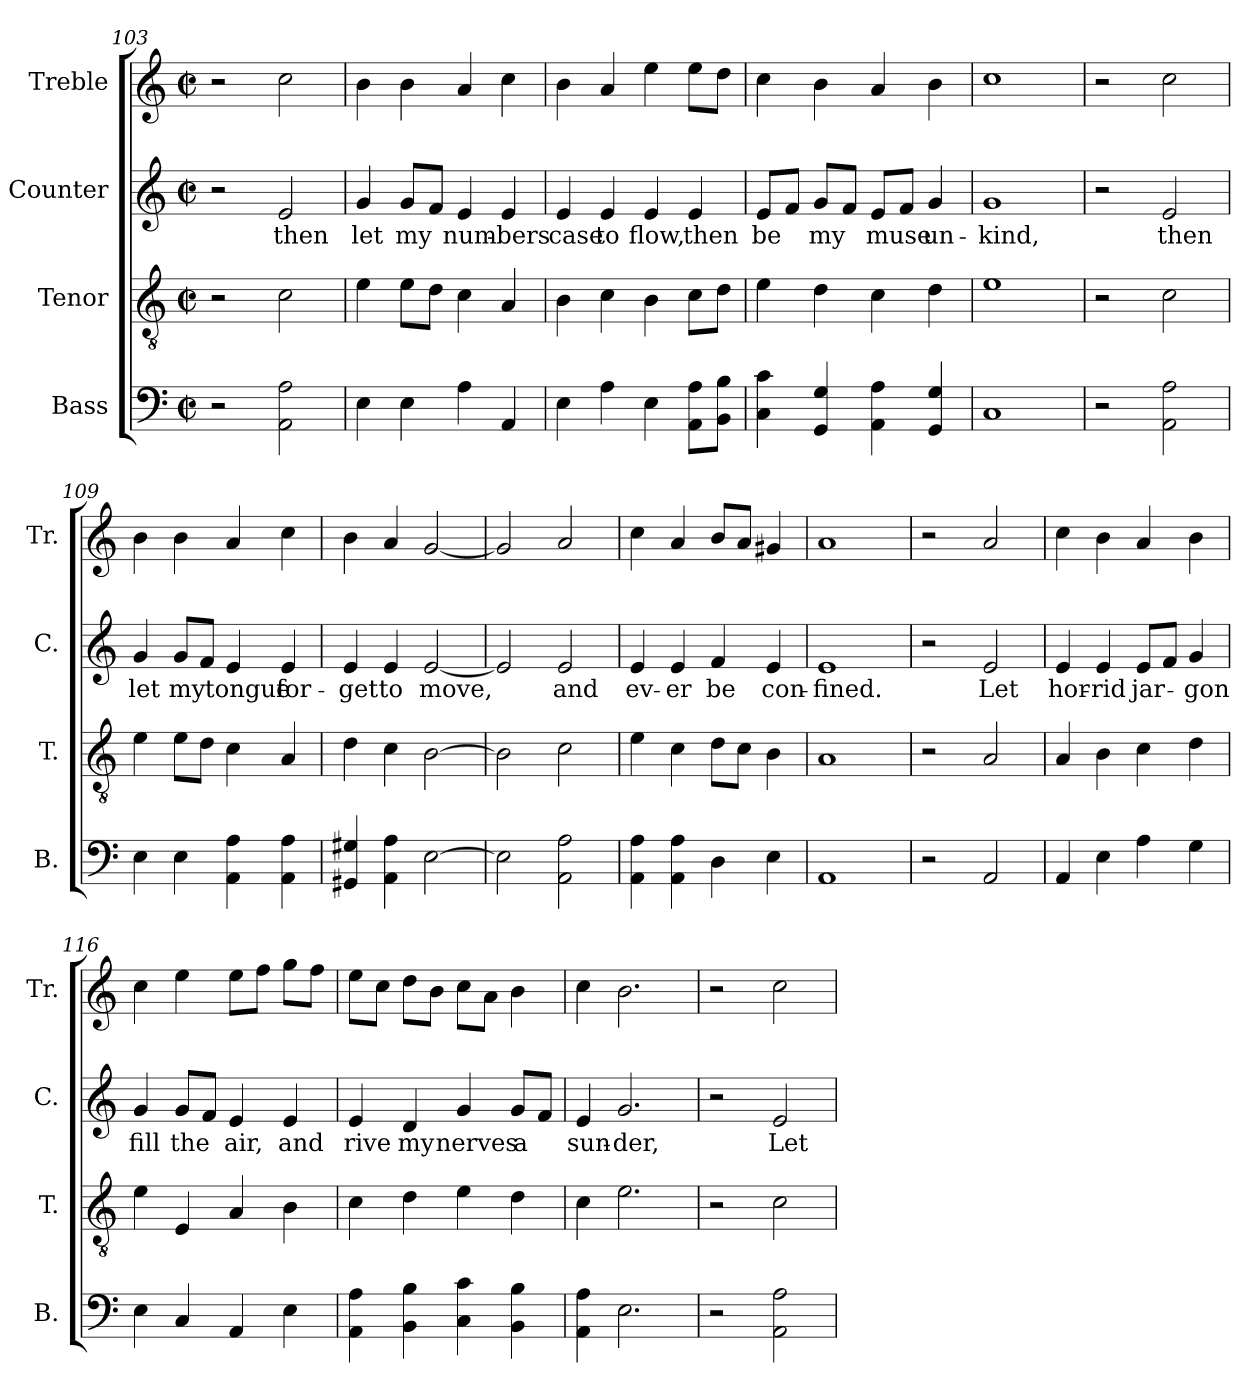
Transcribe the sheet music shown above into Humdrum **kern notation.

**kern	**kern	**kern	**text	**kern
*part4	*part3	*part2	*part2	*part1
*staff4	*staff3	*staff2	*staff2	*staff1
*I"Bass	*I"Tenor	*I"Counter	*	*I"Treble
*I'B.	*I'T.	*I'C.	*	*I'Tr.
*clefF4	*clefGv2	*clefG2	*	*clefG2
*k[]	*k[]	*k[]	*	*k[]
*M4/4	*M4/4	*M4/4	*	*M4/4
*met(c|)	*met(c|)	*met(c|)	*	*met(c|)
=103	=103	=103	=103	=103
2r	2r	2r	.	2r
2AA\ 2A\	2c\	2e/	then	2cc\
=104	=104	=104	=104	=104
4E\	4e\	4g/	let	4b\
4E\	8e\L	8g/L	my	4b\
.	8d\J	8f/J	.	.
4A\	4c\	4e/	num-	4a/
4AA/	4A/	4e/	-bers	4cc\
=105	=105	=105	=105	=105
4E\	4B\	4e/	case	4b\
4A\	4c\	4e/	to	4a/
4E\	4B\	4e/	flow,	4ee\
8AA\ 8A\L	8c\L	4e/	then	8ee\L
8BB\ 8B\J	8d\J	.	.	8dd\J
!!LO:PB:g=z
=106	=106	=106	=106	=106
4C\ 4c\	4e\	8e/L	be	4cc\
.	.	8f/J	.	.
4GG/ 4G/	4d\	8g/L	my	4b\
.	.	8f/J	.	.
4AA\ 4A\	4c\	8e/L	muse	4a/
.	.	8f/J	.	.
4GG/ 4G/	4d\	4g/	un-	4b\
=107	=107	=107	=107	=107
1C	1e	1g	-kind,	1cc
=108	=108	=108	=108	=108
2r	2r	2r	.	2r
2AA\ 2A\	2c\	2e/	then	2cc\
=109	=109	=109	=109	=109
4E\	4e\	4g/	let	4b\
4E\	8e\L	8g/L	my	4b\
.	8d\J	8f/J	.	.
4AA\ 4A\	4c\	4e/	tongue	4a/
4AA\ 4A\	4A/	4e/	for-	4cc\
=110	=110	=110	=110	=110
4GG#X/ 4G#X/	4d\	4e/	-get	4b\
4AA\ 4A\	4c\	4e/	to	4a/
[2E\	[2B\	[2e/	move,	[2g/
=111	=111	=111	=111	=111
2E\]	2B\]	2e/]	.	2g/]
2AA\ 2A\	2c\	2e/	and	2a/
=112	=112	=112	=112	=112
4AA\ 4A\	4e\	4e/	ev-	4cc\
4AA\ 4A\	4c\	4e/	-er	4a/
4D\	8d\L	4f/	be	8b/L
.	8c\J	.	.	8a/J
4E\	4B\	4e/	con-	4g#X/
=113	=113	=113	=113	=113
1AA	1A	1e	-fined.	1a
=114	=114	=114	=114	=114
2r	2r	2r	.	2r
2AA/	2A/	2e/	Let	2a/
!!LO:LB:g=z
=115	=115	=115	=115	=115
4AA/	4A/	4e/	hor-	4cc\
4E\	4B\	4e/	-rid	4b\
4A\	4c\	8e/L	jar-	4a/
.	.	8f/J	.	.
4G\	4d\	4g/	-gon	4b\
=116	=116	=116	=116	=116
4E\	4e\	4g/	fill	4cc\
4C/	4E/	8g/L	the	4ee\
.	.	8f/J	.	.
4AA/	4A/	4e/	air,	8ee\L
.	.	.	.	8ff\J
4E\	4B\	4e/	and	8gg\L
.	.	.	.	8ff\J
=117	=117	=117	=117	=117
4AA\ 4A\	4c\	4e/	rive	8ee\L
.	.	.	.	8cc\J
4BB\ 4B\	4d\	4d/	my	8dd\L
.	.	.	.	8b\J
4C\ 4c\	4e\	4g/	nerves	8cc\L
.	.	.	.	8a\J
4BB\ 4B\	4d\	8g/L	a	4b\
.	.	8f/J	.	.
=118	=118	=118	=118	=118
4AA\ 4A\	4c\	4e/	sun-	4cc\
2.E\	2.e\	2.g/	-der,	2.b\
=119	=119	=119	=119	=119
2r	2r	2r	.	2r
2AA\ 2A\	2c\	2e/	Let	2cc\
=	=	=	=	=
*-	*-	*-	*-	*-
